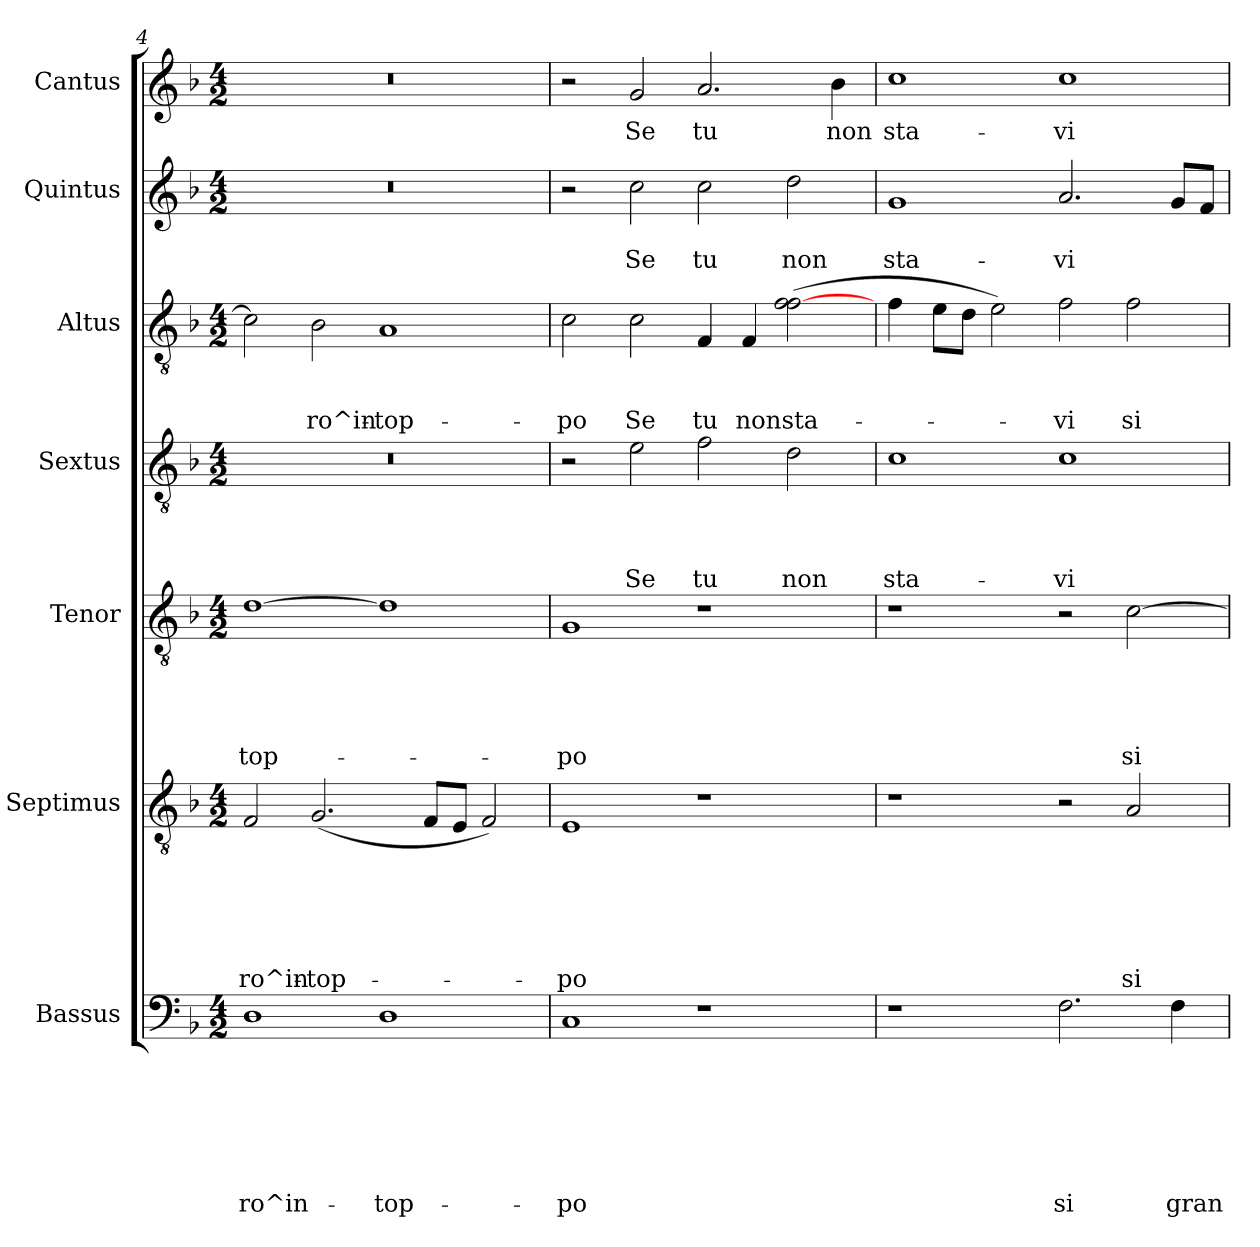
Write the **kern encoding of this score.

**kern	**text	**text	**text	**text	**text	**text	**text	**kern	**text	**text	**text	**text	**text	**text	**kern	**text	**text	**text	**text	**text	**kern	**text	**text	**text	**text	**kern	**text	**text	**text	**kern	**text	**text	**kern	**text
*part7	*part7	*part7	*part7	*part7	*part7	*part7	*part7	*part6	*part6	*part6	*part6	*part6	*part6	*part6	*part5	*part5	*part5	*part5	*part5	*part5	*part4	*part4	*part4	*part4	*part4	*part3	*part3	*part3	*part3	*part2	*part2	*part2	*part1	*part1
*staff7	*staff7	*staff7	*staff7	*staff7	*staff7	*staff7	*staff7	*staff6	*staff6	*staff6	*staff6	*staff6	*staff6	*staff6	*staff5	*staff5	*staff5	*staff5	*staff5	*staff5	*staff4	*staff4	*staff4	*staff4	*staff4	*staff3	*staff3	*staff3	*staff3	*staff2	*staff2	*staff2	*staff1	*staff1
*I"Bassus	*	*	*	*	*	*	*	*I"Septimus	*	*	*	*	*	*	*I"Tenor	*	*	*	*	*	*I"Sextus	*	*	*	*	*I"Altus	*	*	*	*I"Quintus	*	*	*I"Cantus	*
*clefF4	*	*	*	*	*	*	*	*clefGv2	*	*	*	*	*	*	*clefGv2	*	*	*	*	*	*clefGv2	*	*	*	*	*clefGv2	*	*	*	*clefG2	*	*	*clefG2	*
*k[b-]	*	*	*	*	*	*	*	*k[b-]	*	*	*	*	*	*	*k[b-]	*	*	*	*	*	*k[b-]	*	*	*	*	*k[b-]	*	*	*	*k[b-]	*	*	*k[b-]	*
*F:	*	*	*	*	*	*	*	*F:	*	*	*	*	*	*	*F:	*	*	*	*	*	*F:	*	*	*	*	*F:	*	*	*	*F:	*	*	*F:	*
*M4/2	*	*	*	*	*	*	*	*M4/2	*	*	*	*	*	*	*M4/2	*	*	*	*	*	*M4/2	*	*	*	*	*M4/2	*	*	*	*M4/2	*	*	*M4/2	*
=4	=4	=4	=4	=4	=4	=4	=4	=4	=4	=4	=4	=4	=4	=4	=4	=4	=4	=4	=4	=4	=4	=4	=4	=4	=4	=4	=4	=4	=4	=4	=4	=4	=4	=4
!	!	!	!	!	!	!	!LO:LY:b	!	!	!	!	!	!	!LO:LY:b	!	!	!	!	!	!LO:LY:b	!	!	!	!	!	!	!	!	!	!	!	!	!	!
1D	.	.	.	.	.	.	-ro^in-	2F/	.	.	.	.	.	-ro^in-	[>1d	.	.	.	.	-top-	0r	.	.	.	.	2c\]	.	.	.	0r	.	.	0r	.
!	!	!	!	!	!	!	!	!	!	!	!	!	!	!LO:LY:b	!	!	!	!	!	!	!	!	!	!	!	!	!	!	!LO:LY:b	!	!	!	!	!
.	.	.	.	.	.	.	.	(<2.G/	.	.	.	.	.	-top-	.	.	.	.	.	.	.	.	.	.	.	2B-\	.	.	-ro^in-	.	.	.	.	.
!	!	!	!	!	!	!	!LO:LY:b	!	!	!	!	!	!	!	!	!	!	!	!	!	!	!	!	!	!	!	!	!	!LO:LY:b	!	!	!	!	!
1D	.	.	.	.	.	.	-top-	.	.	.	.	.	.	.	1d]	.	.	.	.	.	.	.	.	.	.	1A	.	.	-top-	.	.	.	.	.
.	.	.	.	.	.	.	.	8F/L	.	.	.	.	.	.	.	.	.	.	.	.	.	.	.	.	.	.	.	.	.	.	.	.	.	.
.	.	.	.	.	.	.	.	8E/J	.	.	.	.	.	.	.	.	.	.	.	.	.	.	.	.	.	.	.	.	.	.	.	.	.	.
.	.	.	.	.	.	.	.	2F/)	.	.	.	.	.	.	.	.	.	.	.	.	.	.	.	.	.	.	.	.	.	.	.	.	.	.
=5	=5	=5	=5	=5	=5	=5	=5	=5	=5	=5	=5	=5	=5	=5	=5	=5	=5	=5	=5	=5	=5	=5	=5	=5	=5	=5	=5	=5	=5	=5	=5	=5	=5	=5
!	!	!	!	!	!	!	!LO:LY:b	!	!	!	!	!	!	!LO:LY:b	!	!	!	!	!	!LO:LY:b	!	!	!	!	!	!	!	!	!LO:LY:b	!	!	!	!	!
1C	.	.	.	.	.	.	-po	1E	.	.	.	.	.	-po	1G	.	.	.	.	-po	2r	.	.	.	.	2c\	.	.	-po	2r	.	.	2r	.
!	!	!	!	!	!	!	!	!	!	!	!	!	!	!	!	!	!	!	!	!	!	!	!	!	!LO:LY:b	!	!	!	!LO:LY:b	!	!	!LO:LY:b	!	!LO:LY:b
.	.	.	.	.	.	.	.	.	.	.	.	.	.	.	.	.	.	.	.	.	2e\	.	.	.	Se	2c\	.	.	Se	2cc\	.	Se	2g/	Se
!	!	!	!	!	!	!	!	!	!	!	!	!	!	!	!	!	!	!	!	!	!	!	!	!	!LO:LY:b	!	!	!	!LO:LY:b	!	!	!LO:LY:b	!	!LO:LY:b
1r	.	.	.	.	.	.	.	1r	.	.	.	.	.	.	1r	.	.	.	.	.	2f\	.	.	.	tu	4F/	.	.	tu	2cc\	.	tu	2.a/	tu
!	!	!	!	!	!	!	!	!	!	!	!	!	!	!	!	!	!	!	!	!	!	!	!	!	!	!	!	!	!LO:LY:b	!	!	!	!	!
.	.	.	.	.	.	.	.	.	.	.	.	.	.	.	.	.	.	.	.	.	.	.	.	.	.	4F/	.	.	non	.	.	.	.	.
!	!	!	!	!	!	!	!	!	!	!	!	!	!	!	!	!	!	!	!	!	!	!	!	!	!LO:LY:b	!	!	!	!LO:LY:b	!	!	!LO:LY:b	!	!
.	.	.	.	.	.	.	.	.	.	.	.	.	.	.	.	.	.	.	.	.	2d\	.	.	.	non	(>2f\ [<2f\	.	.	sta-	2dd\	.	non	.	.
!	!	!	!	!	!	!	!	!	!	!	!	!	!	!	!	!	!	!	!	!	!	!	!	!	!	!	!	!	!	!	!	!	!	!LO:LY:b
.	.	.	.	.	.	.	.	.	.	.	.	.	.	.	.	.	.	.	.	.	.	.	.	.	.	.	.	.	.	.	.	.	4b-\	non
!!LO:PB:g=z
=6	=6	=6	=6	=6	=6	=6	=6	=6	=6	=6	=6	=6	=6	=6	=6	=6	=6	=6	=6	=6	=6	=6	=6	=6	=6	=6	=6	=6	=6	=6	=6	=6	=6	=6
!	!	!	!	!	!	!	!	!	!	!	!	!	!	!	!	!	!	!	!	!	!	!	!	!	!LO:LY:b	!	!	!	!	!	!	!LO:LY:b	!	!LO:LY:b
1r	.	.	.	.	.	.	.	1r	.	.	.	.	.	.	1r	.	.	.	.	.	1c	.	.	.	sta-	4f\	.	.	.	1g	.	sta-	1cc	sta-
.	.	.	.	.	.	.	.	.	.	.	.	.	.	.	.	.	.	.	.	.	.	.	.	.	.	8e\L	.	.	.	.	.	.	.	.
.	.	.	.	.	.	.	.	.	.	.	.	.	.	.	.	.	.	.	.	.	.	.	.	.	.	8d\J	.	.	.	.	.	.	.	.
.	.	.	.	.	.	.	.	.	.	.	.	.	.	.	.	.	.	.	.	.	.	.	.	.	.	2e\)	.	.	.	.	.	.	.	.
!	!	!	!	!	!	!	!LO:LY:b	!	!	!	!	!	!	!	!	!	!	!	!	!	!	!	!	!	!LO:LY:b	!	!	!	!LO:LY:b	!	!	!LO:LY:b	!	!LO:LY:b
2.F\	.	.	.	.	.	.	si	2r	.	.	.	.	.	.	2r	.	.	.	.	.	1c	.	.	.	-vi	2f\	.	.	-vi	2.a/	.	-vi	1cc	-vi
!	!	!	!	!	!	!	!	!	!	!	!	!	!	!LO:LY:b	!	!	!	!	!	!LO:LY:b	!	!	!	!	!	!	!	!	!LO:LY:b	!	!	!	!	!
.	.	.	.	.	.	.	.	2A/	.	.	.	.	.	si	[>2c\	.	.	.	.	si-	.	.	.	.	.	2f\	.	.	si	.	.	.	.	.
!	!	!	!	!	!	!	!LO:LY:b	!	!	!	!	!	!	!	!	!	!	!	!	!	!	!	!	!	!	!	!	!	!	!	!	!	!	!
4F\	.	.	.	.	.	.	gran	.	.	.	.	.	.	.	.	.	.	.	.	.	.	.	.	.	.	.	.	.	.	8g/L	.	.	.	.
.	.	.	.	.	.	.	.	.	.	.	.	.	.	.	.	.	.	.	.	.	.	.	.	.	.	.	.	.	.	8f/J	.	.	.	.
=	=	=	=	=	=	=	=	=	=	=	=	=	=	=	=	=	=	=	=	=	=	=	=	=	=	=	=	=	=	=	=	=	=	=
*-	*-	*-	*-	*-	*-	*-	*-	*-	*-	*-	*-	*-	*-	*-	*-	*-	*-	*-	*-	*-	*-	*-	*-	*-	*-	*-	*-	*-	*-	*-	*-	*-	*-	*-
